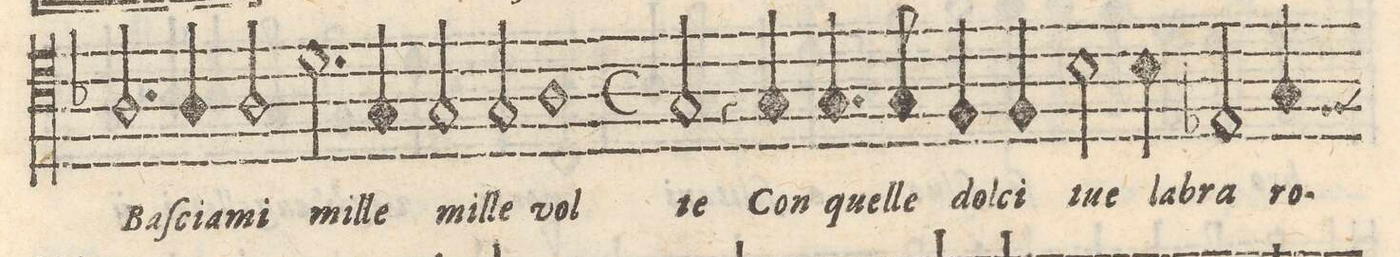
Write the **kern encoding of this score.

**kern	**text
*I"TENORE 	*
*clefC4	*
*k[b-]	*
*met(O3.)	*
*M3/1	*
2.A/	Ba-
4A/	-ſcia-
2A/	-mi
2.d\	mil-
4G/	-le
2G/	mil-
=5-	=5-
2G/	-le
1A	vol-
2ryy	.
1ryy	.
=6-	=6-
*M2/1	*
*met(C)	*
2G/	-te
4r	.
4G/	Con
4.G/	quel-
8G/	-le
4F/	dol-
4F/	-ci
=7-	=7-
2B-\	tue
4B-\	la-
2E-X/	-bra
4G/	ro-
*-	*-
